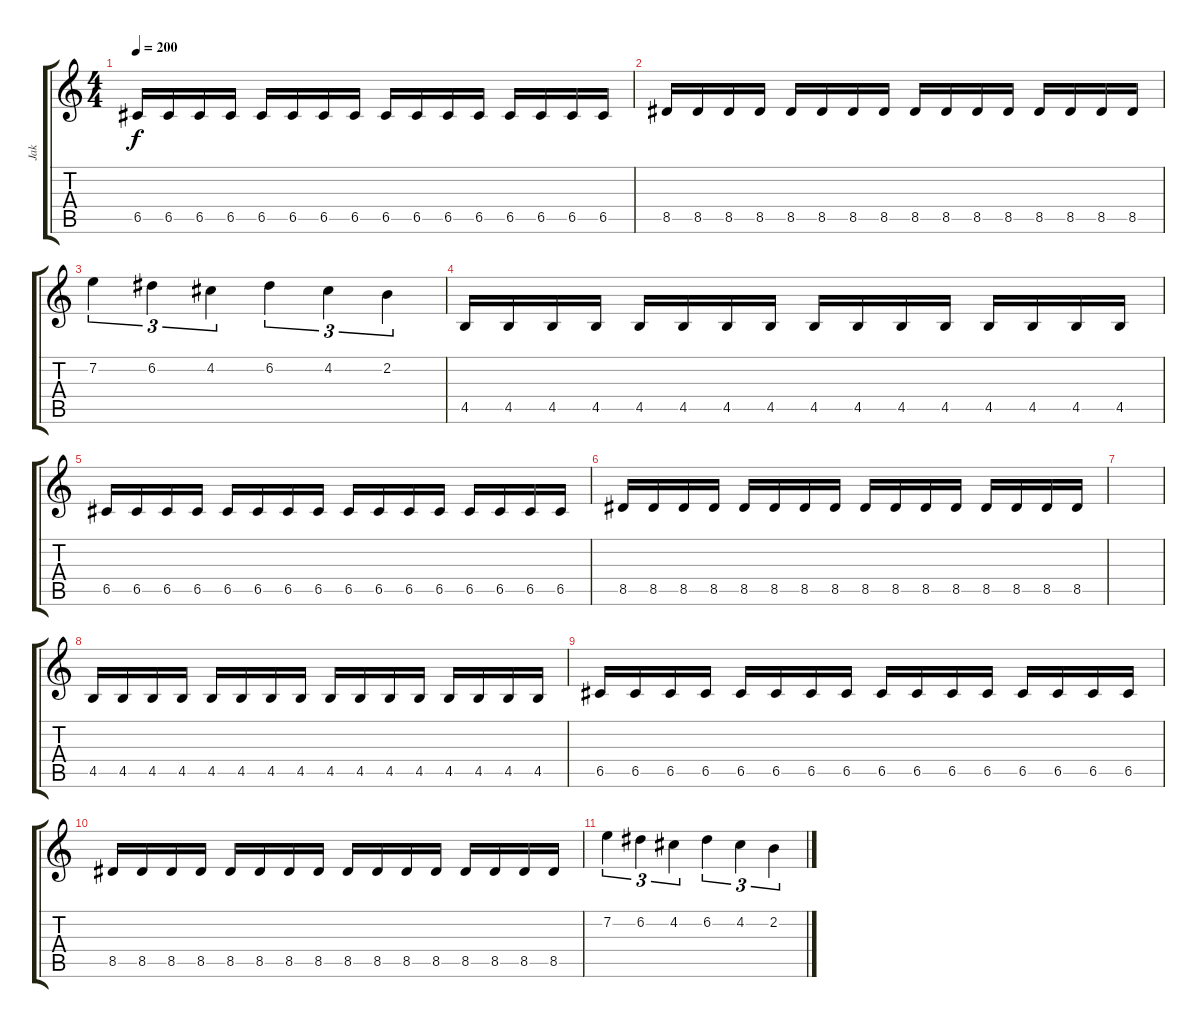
\track ("Jak" "Jak") {instrument overdrivenguitar}
\staff {score tabs}
\tuning (D4 A3 F3 C3 G2 C2) {hide}
\ts (4 4)
\tempo 200
\clef g2
\ks c
6.5.16{dy f} 6.5.16 6.5.16 6.5.16 6.5.16 6.5.16 6.5.16 6.5.16 6.5.16 6.5.16 6.5.16 6.5.16 6.5.16 6.5.16 6.5.16 6.5.16 |
8.5.16 8.5.16 8.5.16 8.5.16 8.5.16 8.5.16 8.5.16 8.5.16 8.5.16 8.5.16 8.5.16 8.5.16 8.5.16 8.5.16 8.5.16 8.5.16 |
7.2.4{tu (3 2)} 6.2.4{tu (3 2)} 4.2.4{tu (3 2)} 6.2.4{tu (3 2)} 4.2.4{tu (3 2)} 2.2.4{tu (3 2)} |
4.5.16 4.5.16 4.5.16 4.5.16 4.5.16 4.5.16 4.5.16 4.5.16 4.5.16 4.5.16 4.5.16 4.5.16 4.5.16 4.5.16 4.5.16 4.5.16 |
6.5.16 6.5.16 6.5.16 6.5.16 6.5.16 6.5.16 6.5.16 6.5.16 6.5.16 6.5.16 6.5.16 6.5.16 6.5.16 6.5.16 6.5.16 6.5.16 |
8.5.16 8.5.16 8.5.16 8.5.16 8.5.16 8.5.16 8.5.16 8.5.16 8.5.16 8.5.16 8.5.16 8.5.16 8.5.16 8.5.16 8.5.16 8.5.16 |
|
4.5.16 4.5.16 4.5.16 4.5.16 4.5.16 4.5.16 4.5.16 4.5.16 4.5.16 4.5.16 4.5.16 4.5.16 4.5.16 4.5.16 4.5.16 4.5.16 |
6.5.16 6.5.16 6.5.16 6.5.16 6.5.16 6.5.16 6.5.16 6.5.16 6.5.16 6.5.16 6.5.16 6.5.16 6.5.16 6.5.16 6.5.16 6.5.16 |
8.5.16 8.5.16 8.5.16 8.5.16 8.5.16 8.5.16 8.5.16 8.5.16 8.5.16 8.5.16 8.5.16 8.5.16 8.5.16 8.5.16 8.5.16 8.5.16 |
7.2.4{tu (3 2)} 6.2.4{tu (3 2)} 4.2.4{tu (3 2)} 6.2.4{tu (3 2)} 4.2.4{tu (3 2)} 2.2.4{tu (3 2)}
